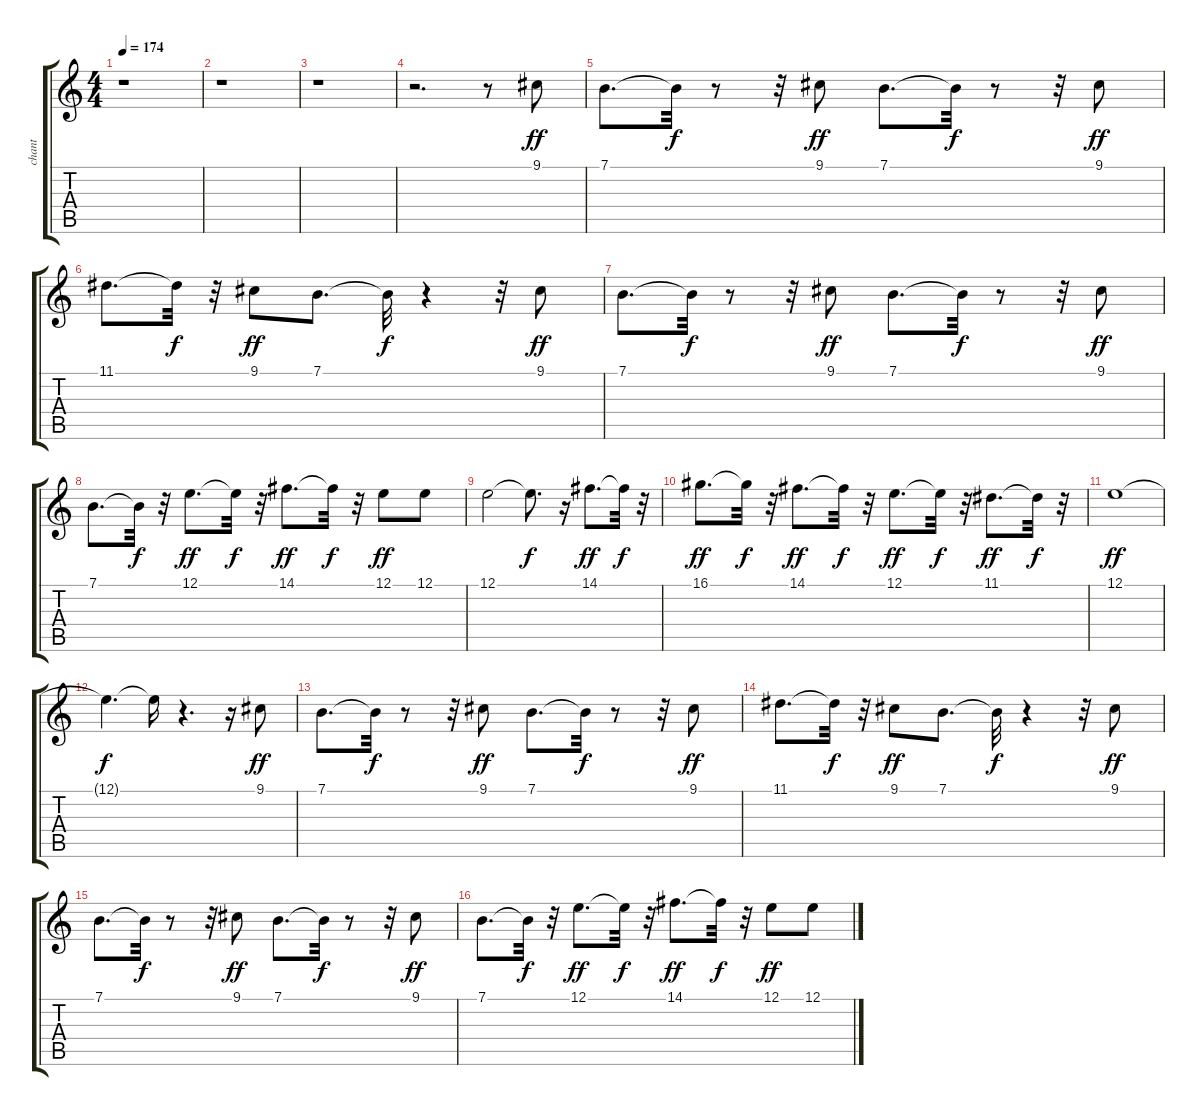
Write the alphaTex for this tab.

\track ("chant" "chant") {instrument trumpet}
\staff {score tabs}
\tuning (E4 B3 G3 D3 A2 E2) {hide}
\ts (4 4)
\tempo 174
\clef g2
\ks c
r.1{dy ff} |
r.1 |
r.1 |
r.2{d} r.8 9.1.8 |
7.1.8{d} 7.1{t}.32{dy f} r.8 r.32 9.1.8{dy ff} 7.1.8{d} 7.1{t}.32{dy f} r.8 r.32 9.1.8{dy ff} |
11.1.8{d} 11.1{t}.32{dy f} r.32 9.1.8{dy ff} 7.1.8{d} 7.1{t}.32{dy f} r.4 r.32 9.1.8{dy ff} |
7.1.8{d} 7.1{t}.32{dy f} r.8 r.32 9.1.8{dy ff} 7.1.8{d} 7.1{t}.32{dy f} r.8 r.32 9.1.8{dy ff} |
7.1.8{d} 7.1{t}.32{dy f} r.32 12.1.8{d dy ff} 12.1{t}.32{dy f} r.32 14.1.8{d dy ff} 14.1{t}.32{dy f} r.32 12.1.8{dy ff} 12.1.8 |
12.1.2 12.1{t}.8{d dy f} r.16 14.1.8{d dy ff} 14.1{t}.32{dy f} r.32 |
16.1.8{d dy ff} 16.1{t}.32{dy f} r.32 14.1.8{d dy ff} 14.1{t}.32{dy f} r.32 12.1.8{d dy ff} 12.1{t}.32{dy f} r.32 11.1.8{d dy ff} 11.1{t}.32{dy f} r.32 |
12.1.1{dy ff} |
12.1{t}.4{d dy f} 12.1{t}.16 r.4{d} r.16 9.1.8{dy ff} |
7.1.8{d} 7.1{t}.32{dy f} r.8 r.32 9.1.8{dy ff} 7.1.8{d} 7.1{t}.32{dy f} r.8 r.32 9.1.8{dy ff} |
11.1.8{d} 11.1{t}.32{dy f} r.32 9.1.8{dy ff} 7.1.8{d} 7.1{t}.32{dy f} r.4 r.32 9.1.8{dy ff} |
7.1.8{d} 7.1{t}.32{dy f} r.8 r.32 9.1.8{dy ff} 7.1.8{d} 7.1{t}.32{dy f} r.8 r.32 9.1.8{dy ff} |
7.1.8{d} 7.1{t}.32{dy f} r.32 12.1.8{d dy ff} 12.1{t}.32{dy f} r.32 14.1.8{d dy ff} 14.1{t}.32{dy f} r.32 12.1.8{dy ff} 12.1.8
